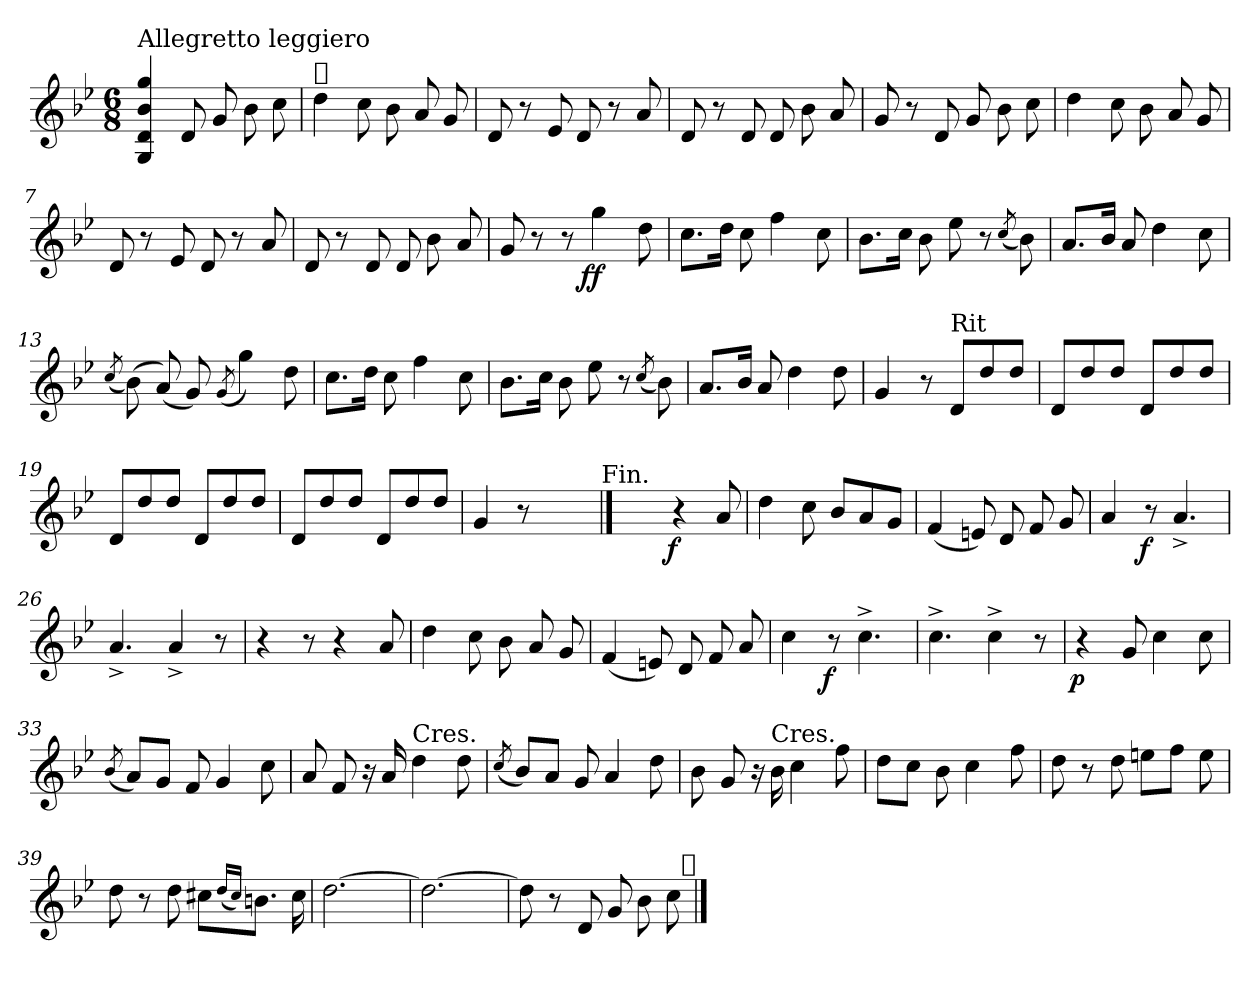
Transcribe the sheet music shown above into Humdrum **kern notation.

**kern	**dynam
*part1	*part1
*staff1	*staff1
*clefG2	*
*k[b-e-]	*
*B-:	*
*M6/8	*
=1	=1
!LO:TX:a:t=Allegretto leggiero	!
4G/ 4d/ 4b-/ 4gg/	.
8d/	.
8g/	.
8b-\	.
8cc\	.
=2	=2
!LO:TX:a:t=𝄋	!
4dd\	.
8cc\	.
8b-\	.
8a/	.
8g/	.
=3	=3
8d/	.
8r	.
8e-/	.
8d/	.
8r	.
8a/	.
=4	=4
8d/	.
8r	.
8d/	.
8d/	.
8b-\	.
8a/	.
=5	=5
8g/	.
8r	.
8d/	.
8g/	.
8b-\	.
8cc\	.
!!LO:LB:g=z
=6	=6
4dd\	.
8cc\	.
8b-\	.
8a/	.
8g/	.
=7	=7
8d/	.
8r	.
8e-/	.
8d/	.
8r	.
8a/	.
=8	=8
8d/	.
8r	.
8d/	.
8d/	.
8b-\	.
8a/	.
=9	=9
8g/	.
8r	.
8r	.
!	!LO:DY:b:cj
4gg\	ff
8dd\	.
=10	=10
8.cc\L	.
16dd\Jk	.
8cc\	.
4ff\	.
8cc\	.
=11	=11
8.b-\L	.
16cc\Jk	.
8b-\	.
8ee-\	.
8r	.
(<8qcc/	.
8b-\)	.
!!LO:LB:g=z
=12	=12
8.a/L	.
16b-/Jk	.
8a/	.
4dd\	.
8cc\	.
=13	=13
(<8qcc/	.
(>8b-\)	.
(<8a/)	.
8g/)	.
(<8qg/	.
4gg\)	.
8dd\	.
=14	=14
8.cc\L	.
16dd\Jk	.
8cc\	.
4ff\	.
8cc\	.
=15	=15
8.b-\L	.
16cc\Jk	.
8b-\	.
8ee-\	.
8r	.
(<8qcc/	.
8b-\)	.
=16	=16
8.a/L	.
16b-/Jk	.
8a/	.
4dd\	.
8dd\	.
=17	=17
4g/	.
8r	.
!LO:TX:a:t=Rit	!
8d/L	.
8dd/	.
8dd/J	.
!!LO:LB:g=z
=18	=18
8d/L	.
8dd/	.
8dd/J	.
8d/L	.
8dd/	.
8dd/J	.
=19	=19
8d/L	.
8dd/	.
8dd/J	.
8d/L	.
8dd/	.
8dd/J	.
=20	=20
8d/L	.
8dd/	.
8dd/J	.
8d/L	.
8dd/	.
8dd/J	.
=21	=21
4g/	.
8r	.
4.ryy	.
!LO:TX:a:t=Fin.	!
==22	==22
4.ryy	.
!	!LO:DY:b:cj
4r	f
8a/	.
=23	=23
4dd\	.
8cc\	.
8b-/L	.
8a/	.
8g/J	.
=24	=24
(<4f/	.
8en/)	.
8d/	.
8f/	.
8g/	.
!!LO:LB:g=z
=25	=25
4a/	.
!	!LO:DY:b:cj
8r	f
4.a^</	.
=26	=26
4.a^</	.
4a^</	.
8r	.
=27	=27
4r	.
8r	.
4r	.
8a/	.
=28	=28
4dd\	.
8cc\	.
8b-\	.
8a/	.
8g/	.
=29	=29
(<4f/	.
8en/)	.
8d/	.
8f/	.
8a/	.
=30	=30
4cc\	.
!	!LO:DY:b:cj
8r	f
4.cc^>\	.
=31	=31
4.cc^>\	.
4cc^>\	.
8r	.
!!LO:LB:g=z
=32	=32
!	!LO:DY:b:cj
4r	p
8g/	.
4cc\	.
8cc\	.
!!LO:LB:g=z
=33	=33
(<8qb-/	.
8a/L)	.
8g/J	.
8f/	.
4g/	.
8cc\	.
=34	=34
8a/	.
8f/	.
16r	.
16a/	.
!LO:TX:a:t=Cres.	!
4dd\	.
8dd\	.
=35	=35
(<8qcc/	.
8b-/L)	.
8a/J	.
8g/	.
4a/	.
8dd\	.
=36	=36
8b-\	.
8g/	.
16r	.
!LO:TX:a:t=Cres.	!
16b-\	.
4cc\	.
8ff\	.
=37	=37
8dd\L	.
8cc\J	.
8b-\	.
4cc\	.
8ff\	.
=38	=38
8dd\	.
8r	.
8dd\	.
8een\L	.
8ff\J	.
8ee\	.
!!LO:LB:g=z
=39	=39
8dd\	.
8r	.
8dd\	.
8cc#X\L	.
(<16qdd/LL	.
16qcc#/JJ)	.
8.bn\J	.
16cc#\	.
=40	=40
[2.dd\	.
=41	=41
2.dd\_	.
=42	=42
8dd\]	.
8r	.
8d/	.
8g/	.
8b-\	.
8cc\	.
!LO:TX:a:t=𝄋	!
==	==
*-	*-
